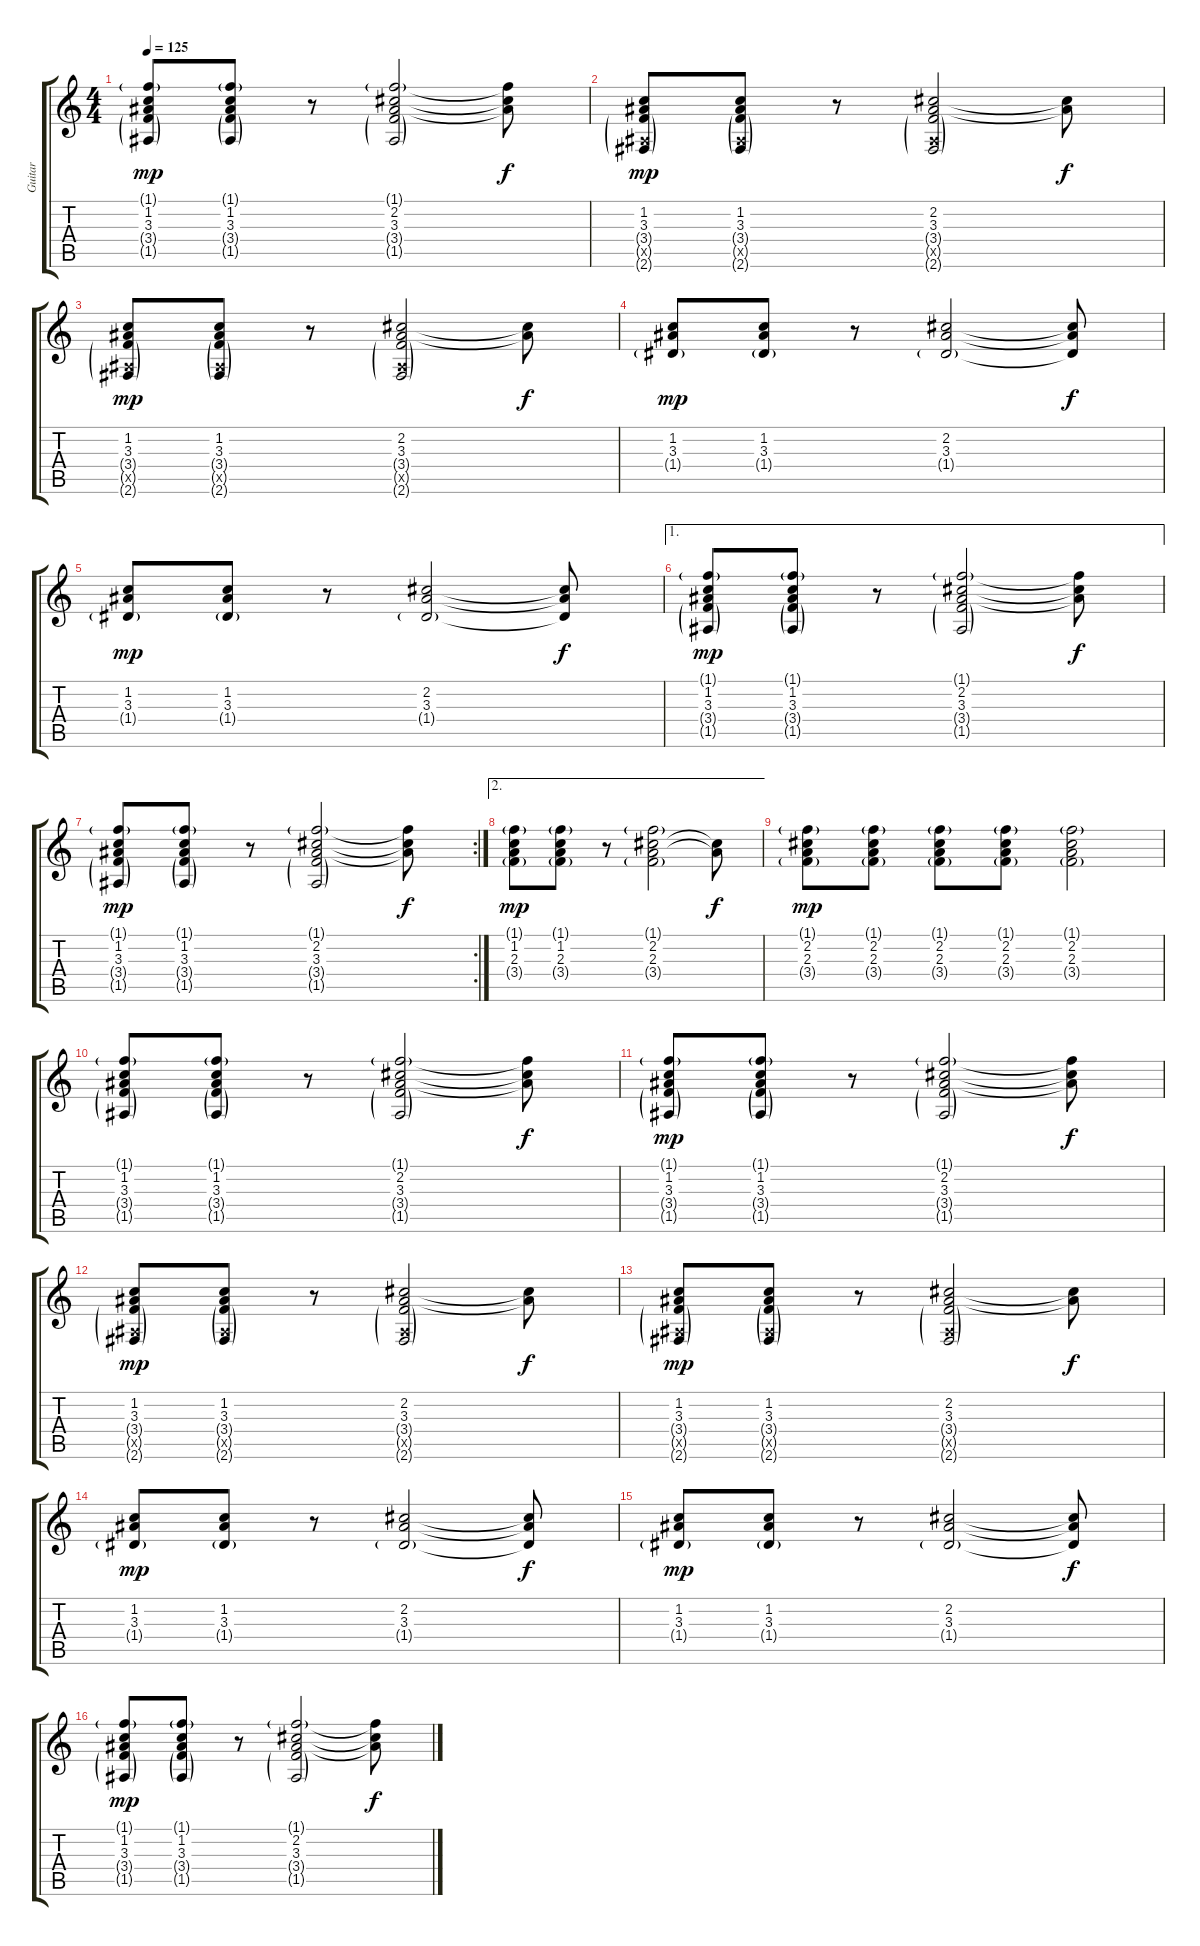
\track ("Guitar" "Guitar") {instrument electricguitarjazz}
\staff {score tabs}
\tuning (E4 B3 G3 D3 A2 E2) {hide}
\ts (4 4)
\tempo 125
\clef g2
\ks c
(1.1{g} 1.2 3.3 3.4{g} 1.5{g}).8{dy mp} (1.1{g} 1.2 3.3 3.4{g} 1.5{g}).8 r.8 (1.1{g} 2.2 3.3 3.4{g} 1.5{g}).2 (1.1{t} 2.2{t} 3.3{t}).8{dy f} |
(1.2 3.3 3.4{g} 1.5{g x} 2.6{g}).8{dy mp} (1.2 3.3 3.4{g} 1.5{g x} 2.6{g}).8 r.8 (2.2 3.3 3.4{g} 1.5{g x} 2.6{g}).2 (2.2{t} 3.3{t}).8{dy f} |
(1.2 3.3 3.4{g} 1.5{g x} 2.6{g}).8{dy mp} (1.2 3.3 3.4{g} 1.5{g x} 2.6{g}).8 r.8 (2.2 3.3 3.4{g} 1.5{g x} 2.6{g}).2 (2.2{t} 3.3{t}).8{dy f} |
(1.2 3.3 1.4{g}).8{dy mp} (1.2 3.3 1.4{g}).8 r.8 (2.2 3.3 1.4{g}).2 (2.2{t} 3.3{t} 1.4{t}).8{dy f} |
(1.2 3.3 1.4{g}).8{dy mp} (1.2 3.3 1.4{g}).8 r.8 (2.2 3.3 1.4{g}).2 (2.2{t} 3.3{t} 1.4{t}).8{dy f} |
\ae 1
(1.1{g} 1.2 3.3 3.4{g} 1.5{g}).8{dy mp} (1.1{g} 1.2 3.3 3.4{g} 1.5{g}).8 r.8 (1.1{g} 2.2 3.3 3.4{g} 1.5{g}).2 (1.1{t} 2.2{t} 3.3{t}).8{dy f} |
\rc 2
(1.1{g} 1.2 3.3 3.4{g} 1.5{g}).8{dy mp} (1.1{g} 1.2 3.3 3.4{g} 1.5{g}).8 r.8 (1.1{g} 2.2 3.3 3.4{g} 1.5{g}).2 (1.1{t} 2.2{t} 3.3{t}).8{dy f} |
\ae 2
(1.1{g} 1.2 2.3 3.4{g}).8{dy mp} (1.1{g} 1.2 2.3 3.4{g}).8 r.8 (1.1{g} 2.2 2.3 3.4{g}).2 (2.2{t} 2.3{t}).8{dy f} |
(1.1{g} 2.2 2.3 3.4{g}).8{dy mp} (1.1{g} 2.2 2.3 3.4{g}).8 (1.1{g} 2.2 2.3 3.4{g}).8 (1.1{g} 2.2 2.3 3.4{g}).8 (1.1{g} 2.2 2.3 3.4{g}).2 |
(1.1{g} 1.2 3.3 3.4{g} 1.5{g}).8{volume 11} (1.1{g} 1.2 3.3 3.4{g} 1.5{g}).8 r.8 (1.1{g} 2.2 3.3 3.4{g} 1.5{g}).2 (1.1{t} 2.2{t} 3.3{t}).8{dy f} |
(1.1{g} 1.2 3.3 3.4{g} 1.5{g}).8{dy mp volume 10} (1.1{g} 1.2 3.3 3.4{g} 1.5{g}).8 r.8 (1.1{g} 2.2 3.3 3.4{g} 1.5{g}).2 (1.1{t} 2.2{t} 3.3{t}).8{dy f} |
(1.2 3.3 3.4{g} 1.5{g x} 2.6{g}).8{dy mp volume 9} (1.2 3.3 3.4{g} 1.5{g x} 2.6{g}).8 r.8 (2.2 3.3 3.4{g} 1.5{g x} 2.6{g}).2 (2.2{t} 3.3{t}).8{dy f} |
(1.2 3.3 3.4{g} 1.5{g x} 2.6{g}).8{dy mp volume 8} (1.2 3.3 3.4{g} 1.5{g x} 2.6{g}).8 r.8 (2.2 3.3 3.4{g} 1.5{g x} 2.6{g}).2 (2.2{t} 3.3{t}).8{dy f} |
(1.2 3.3 1.4{g}).8{dy mp volume 7} (1.2 3.3 1.4{g}).8 r.8 (2.2 3.3 1.4{g}).2 (2.2{t} 3.3{t} 1.4{t}).8{dy f} |
(1.2 3.3 1.4{g}).8{dy mp volume 6} (1.2 3.3 1.4{g}).8 r.8 (2.2 3.3 1.4{g}).2{volume 5} (2.2{t} 3.3{t} 1.4{t}).8{dy f} |
(1.1{g} 1.2 3.3 3.4{g} 1.5{g}).8{dy mp volume 0} (1.1{g} 1.2 3.3 3.4{g} 1.5{g}).8 r.8 (1.1{g} 2.2 3.3 3.4{g} 1.5{g}).2 (1.1{t} 2.2{t} 3.3{t}).8{dy f}
